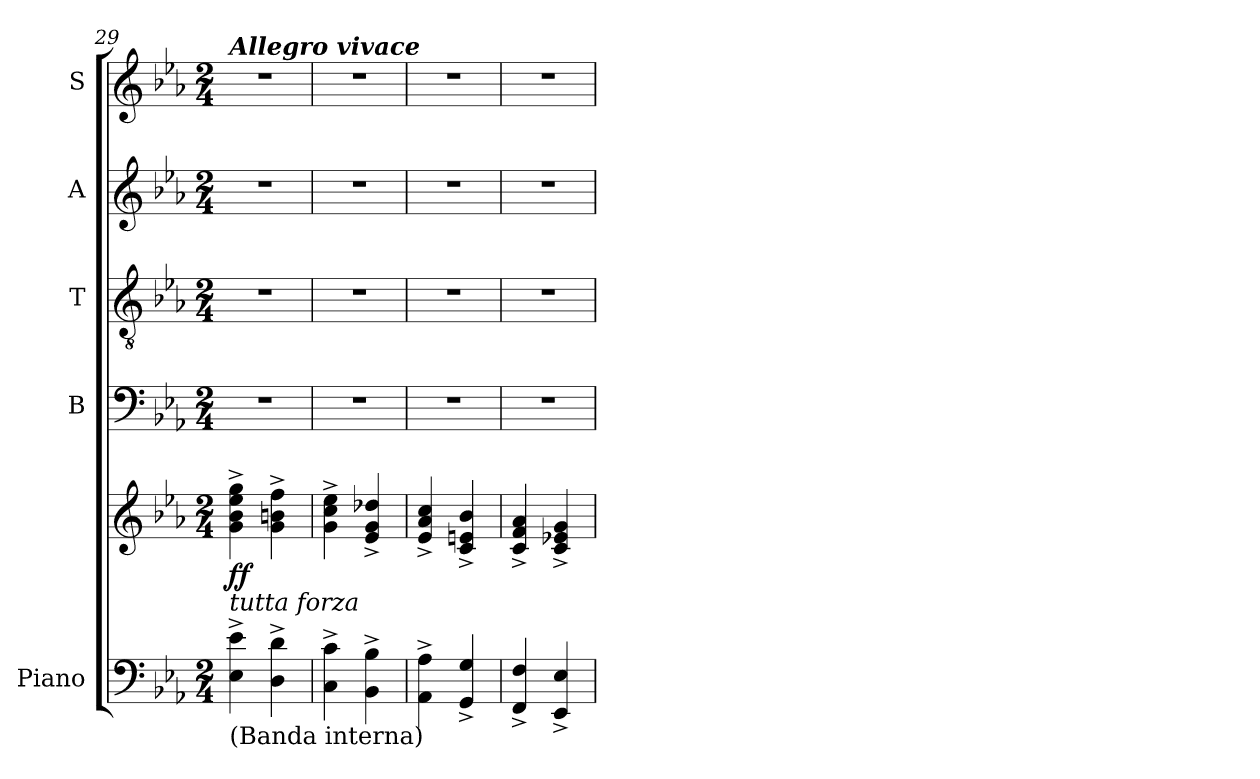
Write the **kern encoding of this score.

**kern	**kern	**dynam	**kern	**kern	**kern	**kern
*part5	*part5	*part5	*part4	*part3	*part2	*part1
*staff6	*staff5	*staff5/6	*staff4	*staff3	*staff2	*staff1
*I"Piano	*	*	*I"B	*I"T	*I"A	*I"S
*I'Pno	*	*	*I'B	*I'T	*I'A	*I'S
*clefF4	*clefG2	*	*clefF4	*clefGv2	*clefG2	*clefG2
*k[b-e-a-]	*k[b-e-a-]	*	*k[b-e-a-]	*k[b-e-a-]	*k[b-e-a-]	*k[b-e-a-]
*M2/4	*M2/4	*	*M2/4	*M2/4	*M2/4	*M2/4
=29	=29	=29	=29	=29	=29	=29
!	!	!	!	!	!	!LO:TX:a:Bi:t=Allegro vivace
!LO:TX:a:i:t=tutta forza	!	!	!	!	!	!
!LO:TX:b:t=(Banda interna)	!	!	!	!	!	!
!	!	!LO:DY:b	!	!	!	!
4E-\^ 4e-\^	4g\^ 4b-\^ 4ee-\^ 4gg\^	ff	2r	2r	2r	2r
4D\^ 4d\^	4g\^ 4bn\^ 4ff\^	.	.	.	.	.
=30	=30	=30	=30	=30	=30	=30
4C\^ 4c\^	4g\^ 4cc\^ 4ee-\^	.	2r	2r	2r	2r
4BB-\^ 4B-\^	4e-/^ 4g/^ 4dd-X/^	.	.	.	.	.
=31	=31	=31	=31	=31	=31	=31
4AA-\^ 4A-\^	4e-/^ 4a-/^ 4cc/^	.	2r	2r	2r	2r
4GG/^ 4G/^	4c/^ 4en/^ 4b-/^	.	.	.	.	.
=32	=32	=32	=32	=32	=32	=32
4FF/^ 4F/^	4c/^ 4f/^ 4a-/^	.	2r	2r	2r	2r
4EE-/^ 4E-/^	4c/^ 4e-X/^ 4g/^	.	.	.	.	.
=	=	=	=	=	=	=
*-	*-	*-	*-	*-	*-	*-
